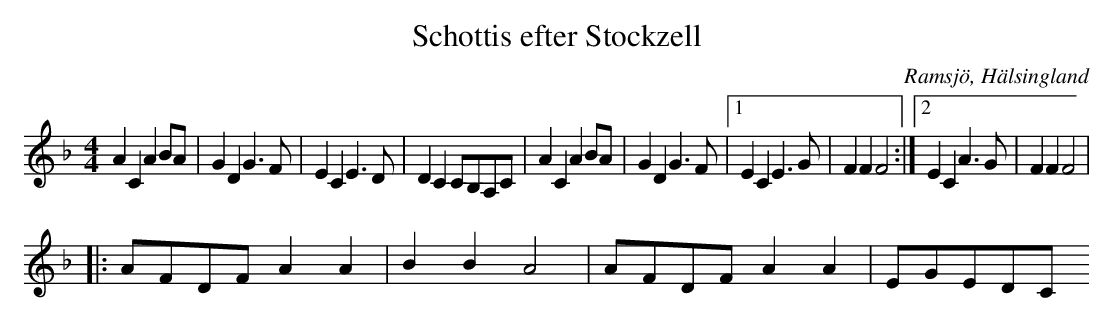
X:1
T: Schottis efter Stockzell
O: Ramsjö, Hälsingland
M: 4/4
L: 1/8
K: F
A2 C2 A2 BA|G2 D2 G2>F2|E2 C2 E2>D2|D2 C2 CB,A,C|A2 C2 A2 BA|G2 D2 G2>F2|1 E2 C2 E2>G2|F2 F2 F4:|2 E2 C2 A2>G2|F2 F2 F4|
|:AFDF A2 A2| B2 B2 A4|AFDF A2 A2|EGEDC
